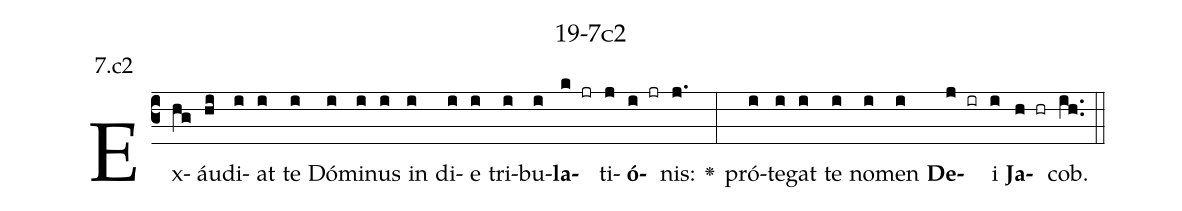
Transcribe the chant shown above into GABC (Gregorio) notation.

name: 19-7c2;
annotation: 7.c2;
%%
(c3)Ex(hg)áu(hi)di(i)at(i) te(i) Dó(i)mi(i)nus(i) in(i) di(i)e(i) tri(i)bu(i)<b>la</b>(k jr)ti(j)<b>ó</b>(i jr)nis:(j.) <v>\greheightstar</v>(:) pró(i)te(i)gat(i) te(i) no(i)men(i) <b>De</b>(j ir)i(i) <b>Ja</b>(h hr)cob.(ih..) (::)


%E(i) u(i) o(j) u(i) a(h) e.(ih..) (::)
